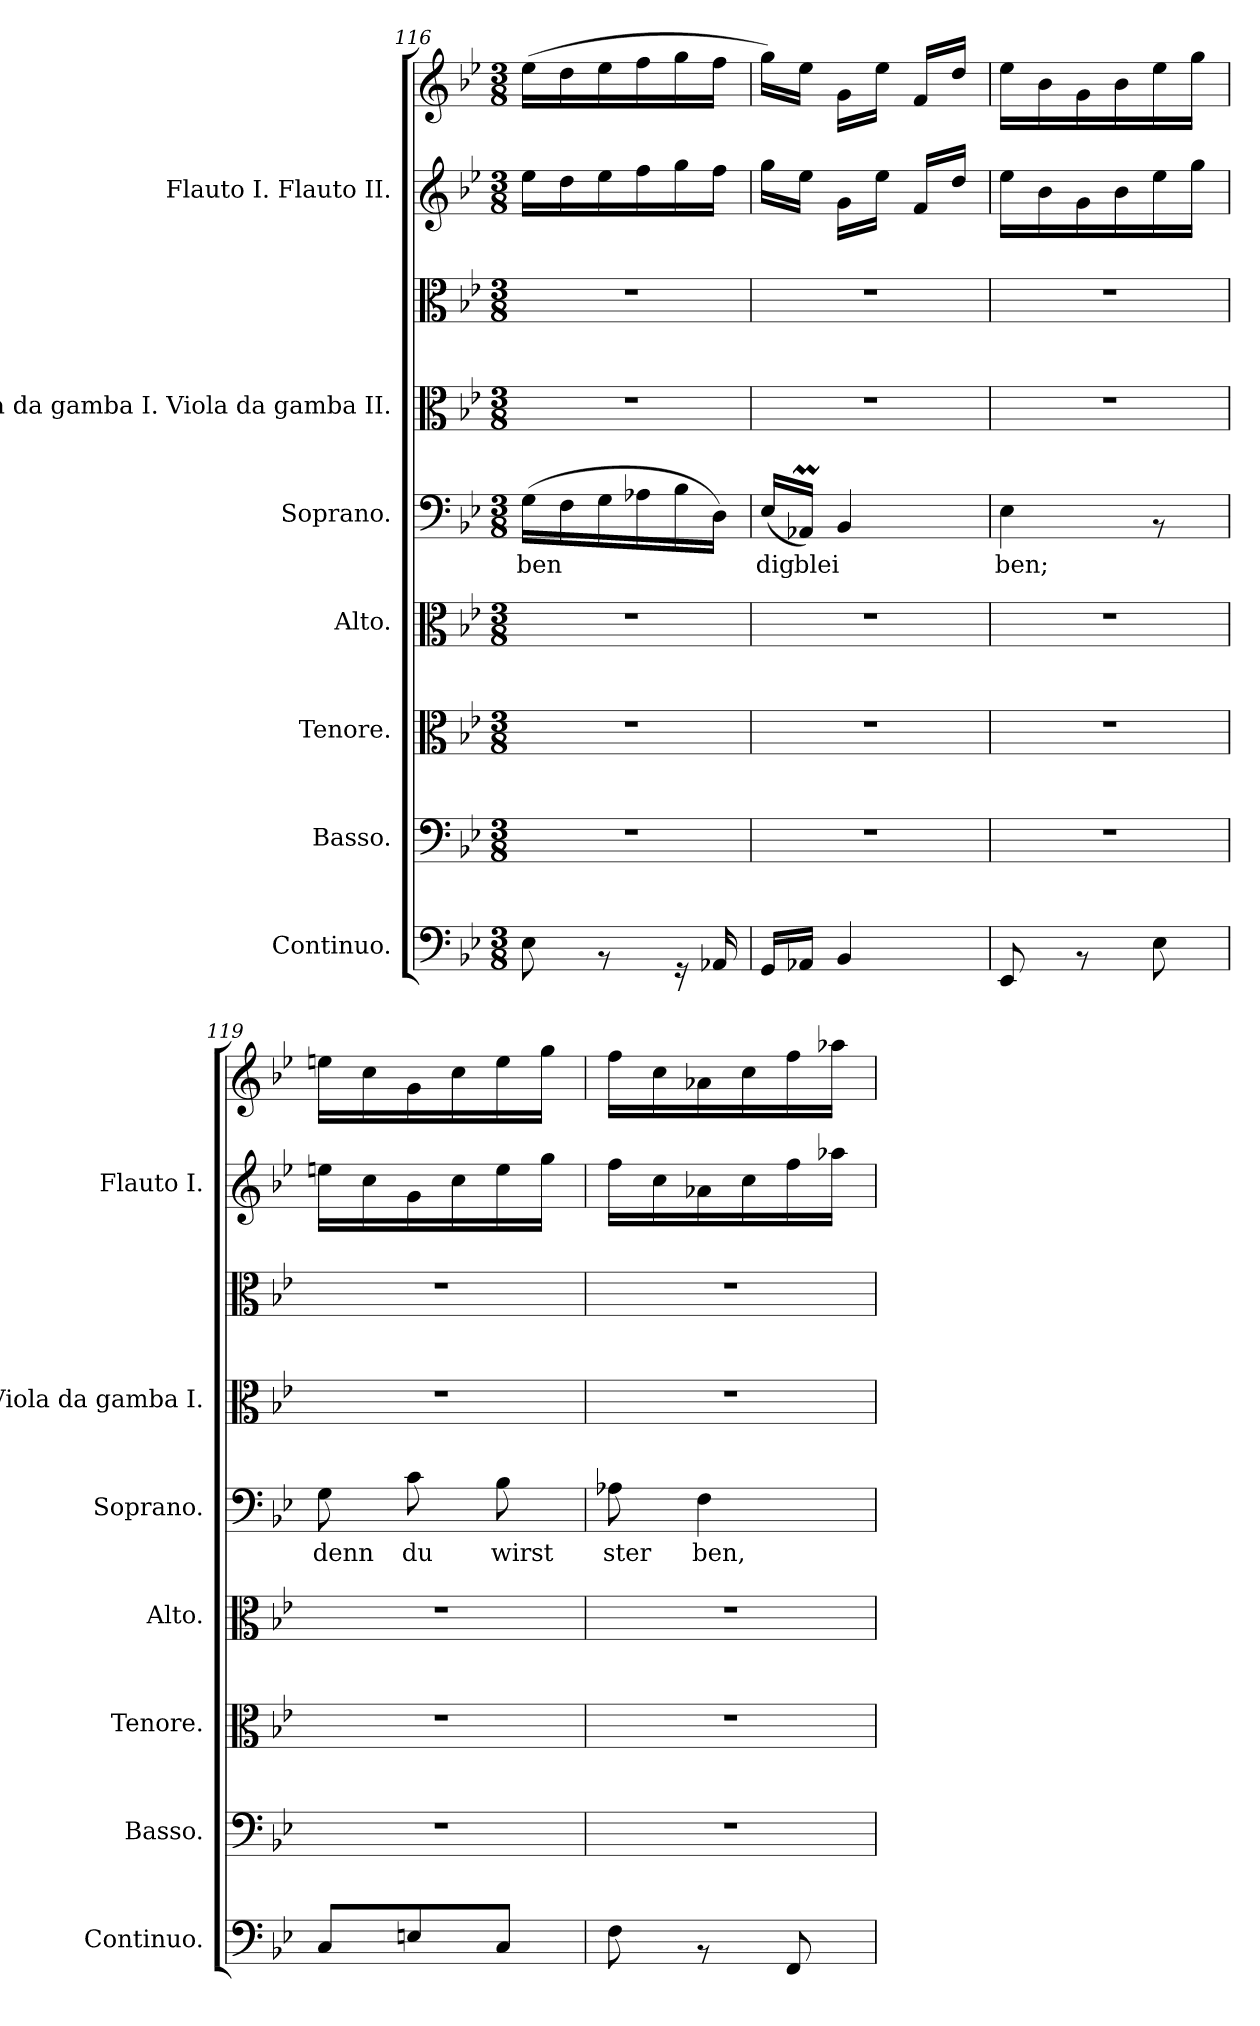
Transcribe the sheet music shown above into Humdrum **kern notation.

**kern	**kern	**kern	**kern	**kern	**text	**kern	**kern	**kern	**kern
*part7	*part6	*part5	*part4	*part3	*part3	*part2	*part2	*part1	*part1
*staff9	*staff8	*staff7	*staff6	*staff5	*staff5	*staff4	*staff3	*staff2	*staff1
*I"Continuo.	*I"Basso.	*I"Tenore.	*I"Alto.	*I"Soprano.	*	*I"Viola da gamba I. Viola da gamba II.	*	*I"Flauto I. Flauto II.	*
*I'Continuo.	*I'Basso.	*I'Tenore.	*I'Alto.	*I'Soprano.	*	*I'Viola da gamba I.	*	*I'Flauto I.	*
*clefF4	*clefF4	*clefC3	*clefC3	*clefF4	*	*clefC3	*clefC3	*clefG2	*clefG2
*k[b-e-]	*k[b-e-]	*k[b-e-]	*k[b-e-]	*k[b-e-]	*	*k[b-e-]	*k[b-e-]	*k[b-e-]	*k[b-e-]
*B-:	*B-:	*B-:	*B-:	*B-:	*	*B-:	*B-:	*B-:	*B-:
*M3/8	*M3/8	*M3/8	*M3/8	*M3/8	*	*M3/8	*M3/8	*M3/8	*M3/8
=116	=116	=116	=116	=116	=116	=116	=116	=116	=116
!	!	!	!	!	!LO:LY:b	!	!	!	!
8E-\	4.r	4.r	4.r	(>16G\LL	ben	4.r	4.r	16ee-\LL	(>16ee-\LL
.	.	.	.	16F\	.	.	.	16dd\	16dd\
8rAA	.	.	.	16G\	.	.	.	16ee-\	16ee-\
.	.	.	.	16A-X\	.	.	.	16ff\	16ff\
16rGG	.	.	.	16B-\	.	.	.	16gg\	16gg\
16AA-X/	.	.	.	16D\JJ)	.	.	.	16ff\JJ	16ff\JJ
=117	=117	=117	=117	=117	=117	=117	=117	=117	=117
!	!	!	!	!	!LO:LY:b	!	!	!	!
16GG/LL	4.r	4.r	4.r	(<16E-/LL	dig	4.r	4.r	16gg\LL	16gg\LL)
!	!	!	!	!	!LO:LY:b	!	!	!	!
16AA-X/JJ	.	.	.	16AA-XM/JJ)	blei	.	.	16ee-\JJ	16ee-\JJ
4BB-/	.	.	.	4BB-/	.	.	.	16g\LL	16g\LL
.	.	.	.	.	.	.	.	16ee-\JJ	16ee-\JJ
.	.	.	.	.	.	.	.	16f/LL	16f/LL
.	.	.	.	.	.	.	.	16dd/JJ	16dd/JJ
!!LO:LB:g=z
=118	=118	=118	=118	=118	=118	=118	=118	=118	=118
!	!	!	!	!	!LO:LY:b	!	!	!	!
8EE-/	4.r	4.r	4.r	4E-\	ben;	4.r	4.r	16ee-\LL	16ee-\LL
.	.	.	.	.	.	.	.	16b-\	16b-\
8rAA	.	.	.	.	.	.	.	16g\	16g\
.	.	.	.	.	.	.	.	16b-\	16b-\
8E-\	.	.	.	8rAA	.	.	.	16ee-\	16ee-\
.	.	.	.	.	.	.	.	16gg\JJ	16gg\JJ
=119	=119	=119	=119	=119	=119	=119	=119	=119	=119
!	!	!	!	!	!LO:LY:b	!	!	!	!
8C/L	4.r	4.r	4.r	8G\	denn	4.r	4.r	16een\LL	16een\LL
.	.	.	.	.	.	.	.	16cc\	16cc\
!	!	!	!	!	!LO:LY:b	!	!	!	!
8En/	.	.	.	8c\	du	.	.	16g\	16g\
.	.	.	.	.	.	.	.	16cc\	16cc\
!	!	!	!	!	!LO:LY:b	!	!	!	!
8C/J	.	.	.	8B-\	wirst	.	.	16ee\	16ee\
.	.	.	.	.	.	.	.	16gg\JJ	16gg\JJ
=120	=120	=120	=120	=120	=120	=120	=120	=120	=120
!	!	!	!	!	!LO:LY:b	!	!	!	!
8F\	4.r	4.r	4.r	8A-X\	ster	4.r	4.r	16ff\LL	16ff\LL
.	.	.	.	.	.	.	.	16cc\	16cc\
!	!	!	!	!	!LO:LY:b	!	!	!	!
8rAA	.	.	.	4F\	ben,	.	.	16a-X\	16a-X\
.	.	.	.	.	.	.	.	16cc\	16cc\
8FF/	.	.	.	.	.	.	.	16ff\	16ff\
.	.	.	.	.	.	.	.	16aa-X\JJ	16aa-X\JJ
=	=	=	=	=	=	=	=	=	=
*-	*-	*-	*-	*-	*-	*-	*-	*-	*-
